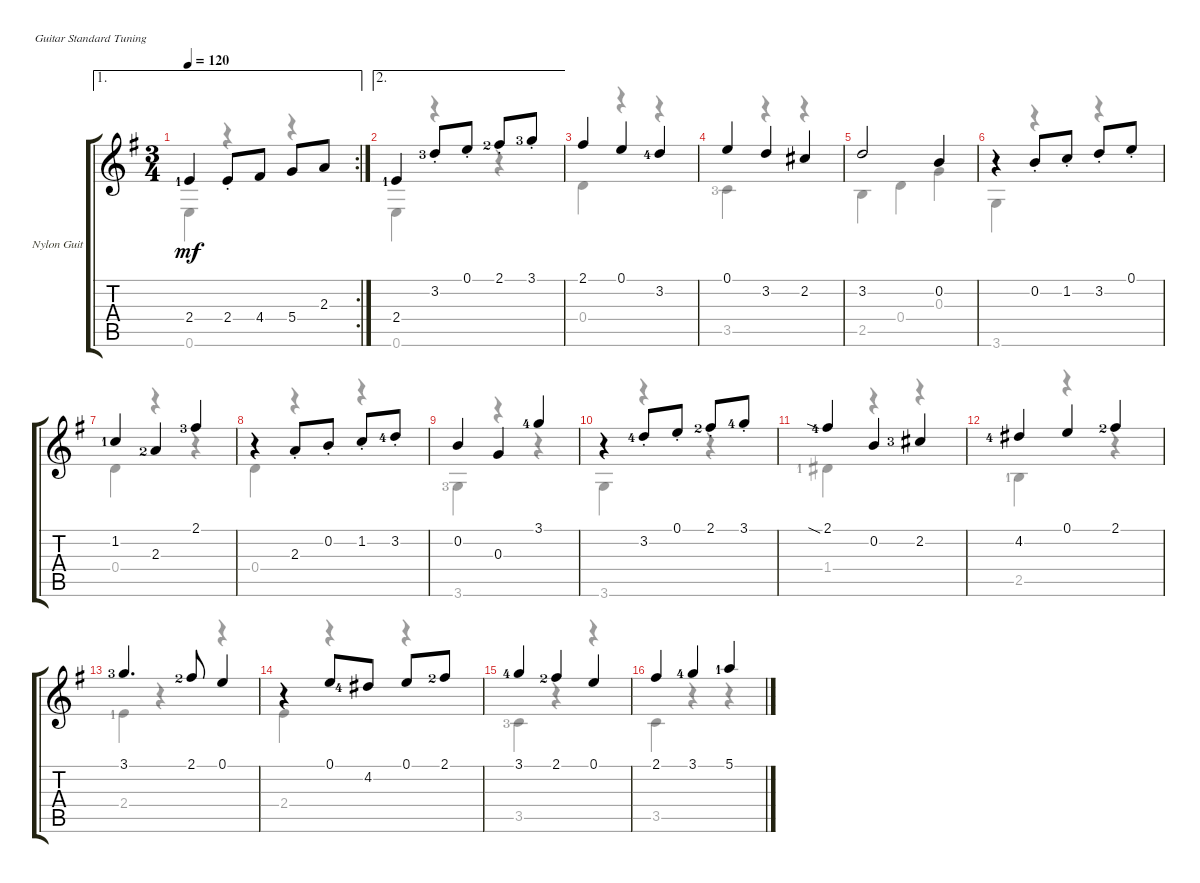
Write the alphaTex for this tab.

\defaultSystemsLayout 4
\bracketExtendMode groupsimilarinstruments
\firstSystemTrackNameOrientation horizontal
\otherSystemsTrackNameOrientation horizontal
\track ("Nylon Guitar" "Nylon Guit") {instrument acousticguitarsteel}
\staff {score tabs}
\tuning (E4 B3 G3 D3 A2 E2)
\voice
\ae 1
\rc 2
\ts (3 4)
\tempo 120
\clef g2
\ks eminor
2.4{lf 2}.4{dy mf} 2.4{st}.8 4.4.8 5.4.8 2.3.8 |
\ae 2
2.4{lf 2}.4 3.2{st lf 4}.8 0.1{st}.8 2.1{st lf 3}.8 3.1{st lf 4}.8 |
2.1.4 0.1.4 3.2{lf 5}.4 |
0.1.4 3.2.4 2.2.4 |
3.2.2 0.2.4 |
r.4 0.2{st}.8 1.2{st}.8 3.2{st}.8 0.1{st}.8 |
1.2{lf 2}.4 2.3{lf 3}.4 2.1{lf 4}.4 |
r.4 2.3{st}.8 0.2{st}.8 1.2{st}.8 3.2{st lf 5}.8 |
0.2.4 0.3.4 3.1{lf 5}.4 |
r.4 3.2{st lf 5}.8 0.1{st}.8 2.1{st lf 3}.8 3.1{st lf 5}.8 |
2.1{sia lf 5}.4 0.2.4 2.2{lf 4}.4 |
4.2{lf 5}.4 0.1.4 2.1{lf 3}.4 |
3.1{lf 4}.4{d} 2.1{lf 3}.8 0.1.4 |
r.4 0.1.8 4.2{lf 5}.8 0.1.8 2.1{lf 3}.8 |
3.1{lf 5}.4 2.1{lf 3}.4 0.1.4 |
2.1.4 3.1{lf 5}.4 5.1{lf 2}.4
\voice
\clef g2
\ottava regular
\simile none
\ks eminor
0.6.4{dy mf} r.4 r.4 |
0.6.4 r.4 r.4 |
0.4.4 r.4 r.4 |
3.5{lf 4}.4 r.4 r.4 |
2.5.4 0.4.4 0.3.4 |
3.6.4 r.4 r.4 |
0.4.4 r.4 r.4 |
0.4.4 r.4 r.4 |
3.6{lf 4}.4 r.4 r.4 |
3.6.4 r.4 r.4 |
1.4{lf 2}.4 r.4 r.4 |
2.5{lf 2}.4 r.4 r.4 |
2.4{lf 2}.4 r.4 r.4 |
2.4.4 r.4 r.4 |
3.5{lf 4}.4 r.4 r.4 |
3.5.4 r.4 r.4
